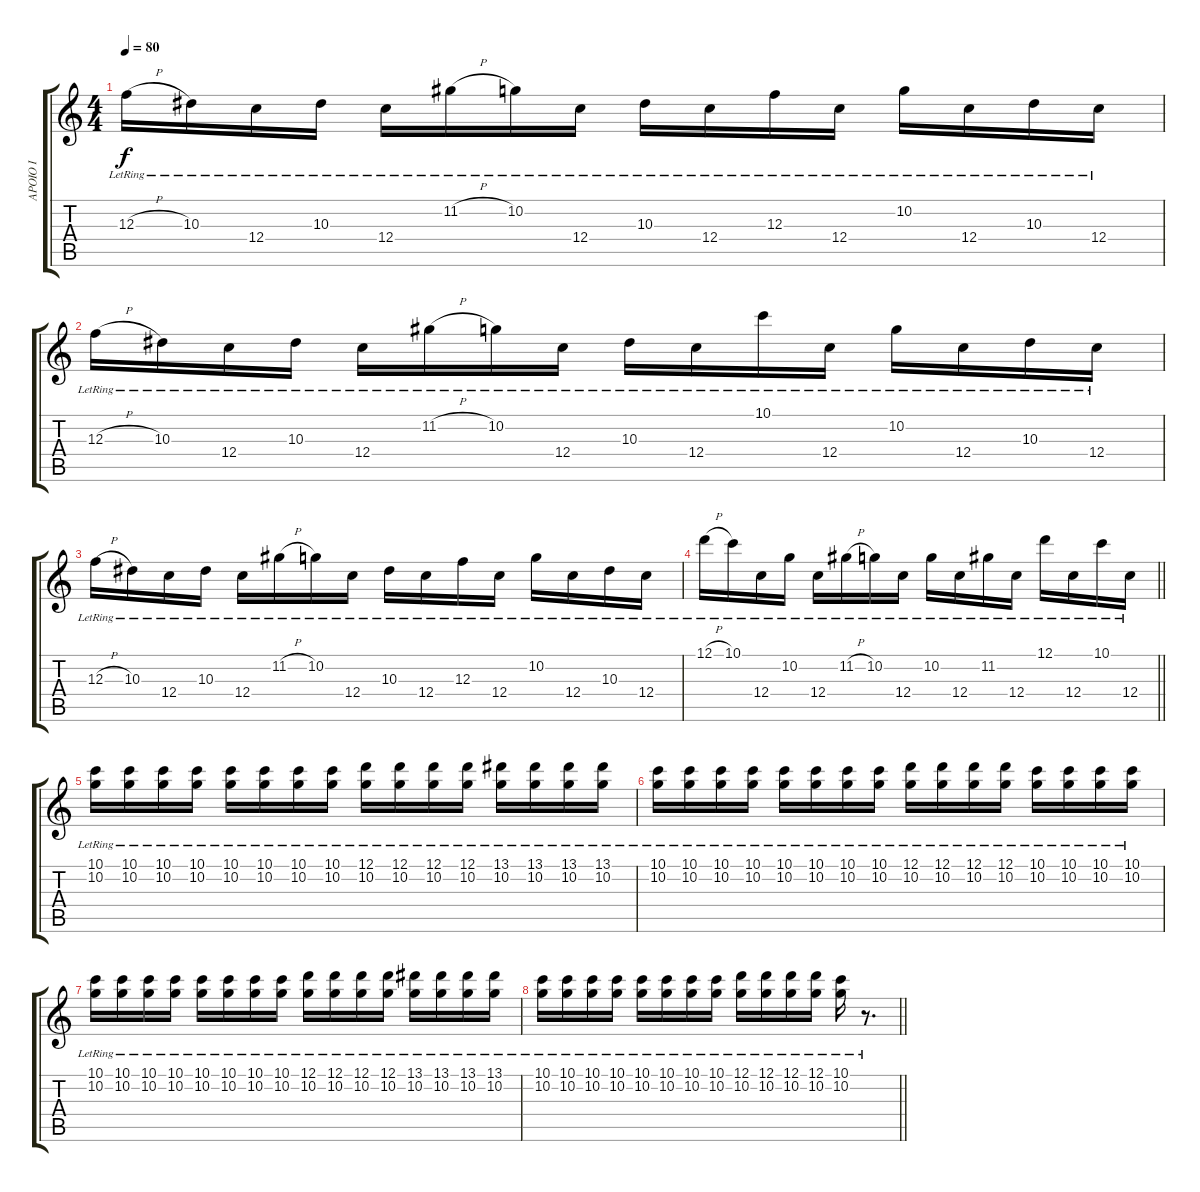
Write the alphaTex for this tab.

\track ("APOIO I" "APOIO I") {instrument electricguitarclean}
\staff {score tabs}
\tuning (D4 A3 F3 C3 G2 C2) {hide}
\ts (4 4)
\tempo 80
\clef g2
\ks c
12.3{h lr}.16{dy f} 10.3{lr}.16 12.4{lr}.16 10.3{lr}.16 12.4{lr}.16 11.2{h lr}.16 10.2{lr}.16 12.4{lr}.16 10.3{lr}.16 12.4{lr}.16 12.3{lr}.16 12.4{lr}.16 10.2{lr}.16 12.4{lr}.16 10.3{lr}.16 12.4{lr}.16 |
12.3{h lr}.16 10.3{lr}.16 12.4{lr}.16 10.3{lr}.16 12.4{lr}.16 11.2{h lr}.16 10.2{lr}.16 12.4{lr}.16 10.3{lr}.16 12.4{lr}.16 10.1{lr}.16 12.4{lr}.16 10.2{lr}.16 12.4{lr}.16 10.3{lr}.16 12.4{lr}.16 |
12.3{h lr}.16 10.3{lr}.16 12.4{lr}.16 10.3{lr}.16 12.4{lr}.16 11.2{h lr}.16 10.2{lr}.16 12.4{lr}.16 10.3{lr}.16 12.4{lr}.16 12.3{lr}.16 12.4{lr}.16 10.2{lr}.16 12.4{lr}.16 10.3{lr}.16 12.4{lr}.16 |
\barLineRight lightlight
12.1{h lr}.16 10.1{lr}.16 12.4{lr}.16 10.2{lr}.16 12.4{lr}.16 11.2{h lr}.16 10.2{lr}.16 12.4{lr}.16 10.2{lr}.16 12.4{lr}.16 11.2{lr}.16 12.4{lr}.16 12.1{lr}.16 12.4{lr}.16 10.1{lr}.16 12.4{lr}.16 |
\section ("" "")
(10.1{lr} 10.2{lr}).16 (10.1{lr} 10.2{lr}).16 (10.1{lr} 10.2{lr}).16 (10.1{lr} 10.2{lr}).16 (10.1{lr} 10.2{lr}).16 (10.1{lr} 10.2{lr}).16 (10.1{lr} 10.2{lr}).16 (10.1{lr} 10.2{lr}).16 (12.1{lr} 10.2{lr}).16 (12.1{lr} 10.2{lr}).16 (12.1{lr} 10.2{lr}).16 (12.1{lr} 10.2{lr}).16 (13.1{lr} 10.2{lr}).16 (13.1{lr} 10.2{lr}).16 (13.1{lr} 10.2{lr}).16 (13.1{lr} 10.2{lr}).16 |
(10.1{lr} 10.2{lr}).16 (10.1{lr} 10.2{lr}).16 (10.1{lr} 10.2{lr}).16 (10.1{lr} 10.2{lr}).16 (10.1{lr} 10.2{lr}).16 (10.1{lr} 10.2{lr}).16 (10.1{lr} 10.2{lr}).16 (10.1{lr} 10.2{lr}).16 (12.1{lr} 10.2{lr}).16 (12.1{lr} 10.2{lr}).16 (12.1{lr} 10.2{lr}).16 (12.1{lr} 10.2{lr}).16 (10.1{lr} 10.2{lr}).16 (10.1{lr} 10.2{lr}).16 (10.1{lr} 10.2{lr}).16 (10.1{lr} 10.2{lr}).16 |
(10.1{lr} 10.2{lr}).16 (10.1{lr} 10.2{lr}).16 (10.1{lr} 10.2{lr}).16 (10.1{lr} 10.2{lr}).16 (10.1{lr} 10.2{lr}).16 (10.1{lr} 10.2{lr}).16 (10.1{lr} 10.2{lr}).16 (10.1{lr} 10.2{lr}).16 (12.1{lr} 10.2{lr}).16 (12.1{lr} 10.2{lr}).16 (12.1{lr} 10.2{lr}).16 (12.1{lr} 10.2{lr}).16 (13.1{lr} 10.2{lr}).16 (13.1{lr} 10.2{lr}).16 (13.1{lr} 10.2{lr}).16 (13.1{lr} 10.2{lr}).16 |
\barLineRight lightlight
(10.1{lr} 10.2{lr}).16 (10.1{lr} 10.2{lr}).16 (10.1{lr} 10.2{lr}).16 (10.1{lr} 10.2{lr}).16 (10.1{lr} 10.2{lr}).16 (10.1{lr} 10.2{lr}).16 (10.1{lr} 10.2{lr}).16 (10.1{lr} 10.2{lr}).16 (12.1{lr} 10.2{lr}).16 (12.1{lr} 10.2{lr}).16 (12.1{lr} 10.2{lr}).16 (12.1{lr} 10.2{lr}).16 (10.1{lr} 10.2{lr}).16 r.8{d}
